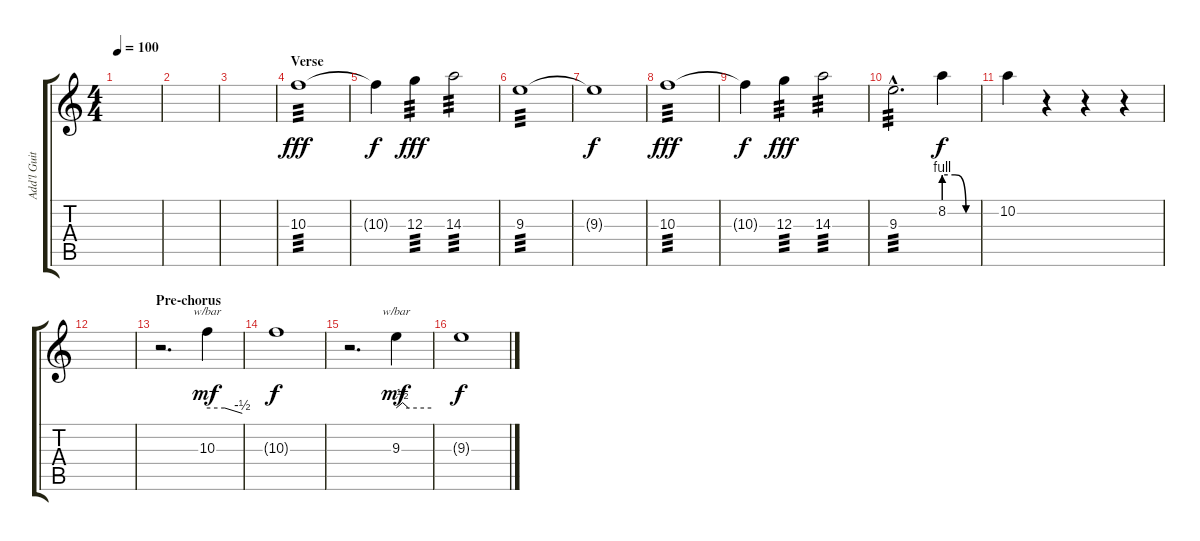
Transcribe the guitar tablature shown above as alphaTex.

\track ("Add'l Guitar" "Add'l Guit") {instrument overdrivenguitar}
\staff {score tabs}
\tuning (E4 B3 G3 D3 A2 E2) {hide}
\ts (4 4)
\tempo 100
\clef g2
\ks c
|
|
|
\section ("" "Verse")
10.3.1{tp 3 dy fff} |
10.3{t}.4{dy f} 12.3.4{tp 3 dy fff} 14.3.2{tp 3} |
9.3.1{tp 3} |
9.3{t}.1{dy f} |
10.3.1{tp 3 dy fff} |
10.3{t}.4{dy f} 12.3.4{tp 3 dy fff} 14.3.2{tp 3} |
9.3{hac}.2{d tp 3} 8.2{be (custom 0 4 20 4 40 0 60 0)}.4{dy f} |
10.2.4 r.4 r.4 r.4 |
|
\section ("" "Pre-chorus")
r.2{d} 10.3.4{tbe (custom default 0 0 30 0 60 -2) dy mf} |
10.3{t}.1{dy f} |
r.2{d} 9.3.4{tbe (custom default 0 0 11 2 21 0 60 0) dy mf} |
9.3{t}.1{dy f}
